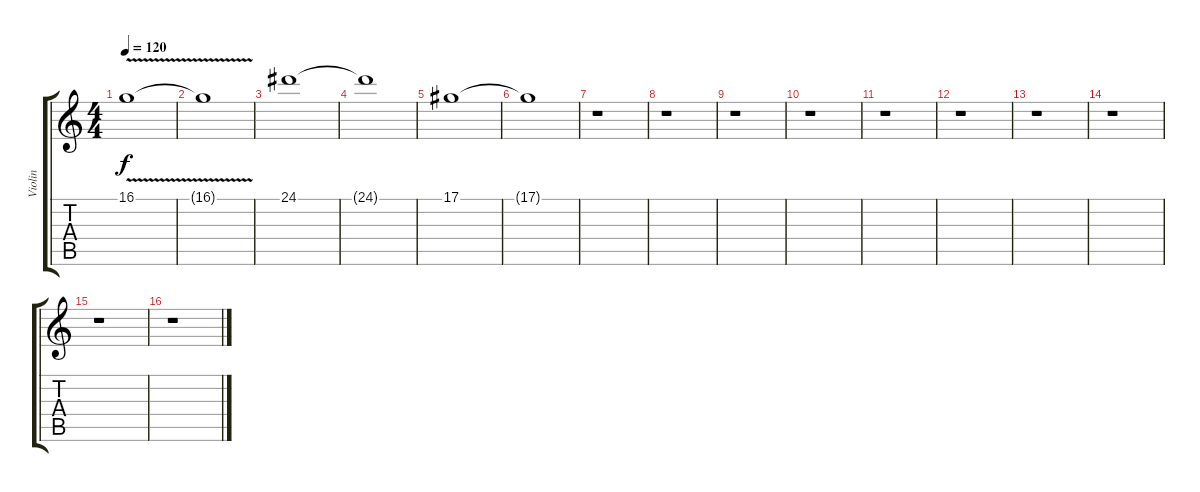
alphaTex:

\track ("Violin" "Violin") {instrument violin}
\staff {score tabs}
\tuning (Eb4 Bb3 Gb3 Db3 Ab2 Eb2) {hide}
\ts (4 4)
\tempo 120
\clef g2
\ks c
16.1{v}.1{dy f} |
16.1{t}.1 |
24.1.1 |
24.1{t}.1 |
17.1.1 |
17.1{t}.1 |
r.1 |
r.1 |
r.1 |
r.1 |
r.1 |
r.1 |
r.1 |
r.1 |
r.1 |
r.1
